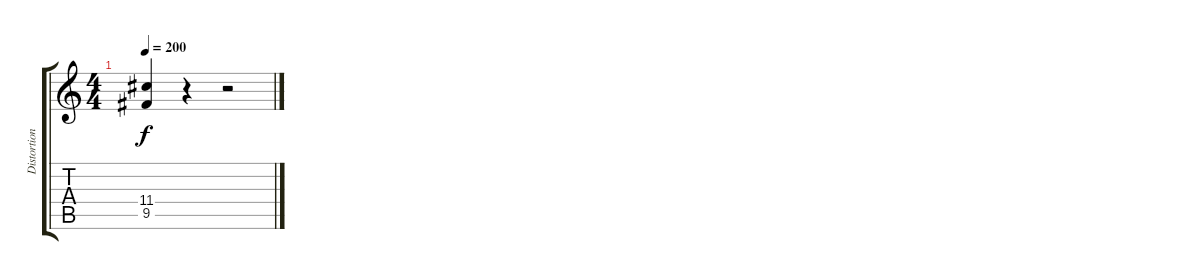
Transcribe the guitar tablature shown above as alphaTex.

\track ("Distortion Guitar 1" "Distortion") {instrument distortionguitar}
\staff {score tabs}
\tuning (E4 B3 G3 D3 A2 E2) {hide}
\ts (4 4)
\tempo 200
\clef g2
\ks c
(11.4 9.5).4{dy f} r.4 r.2
